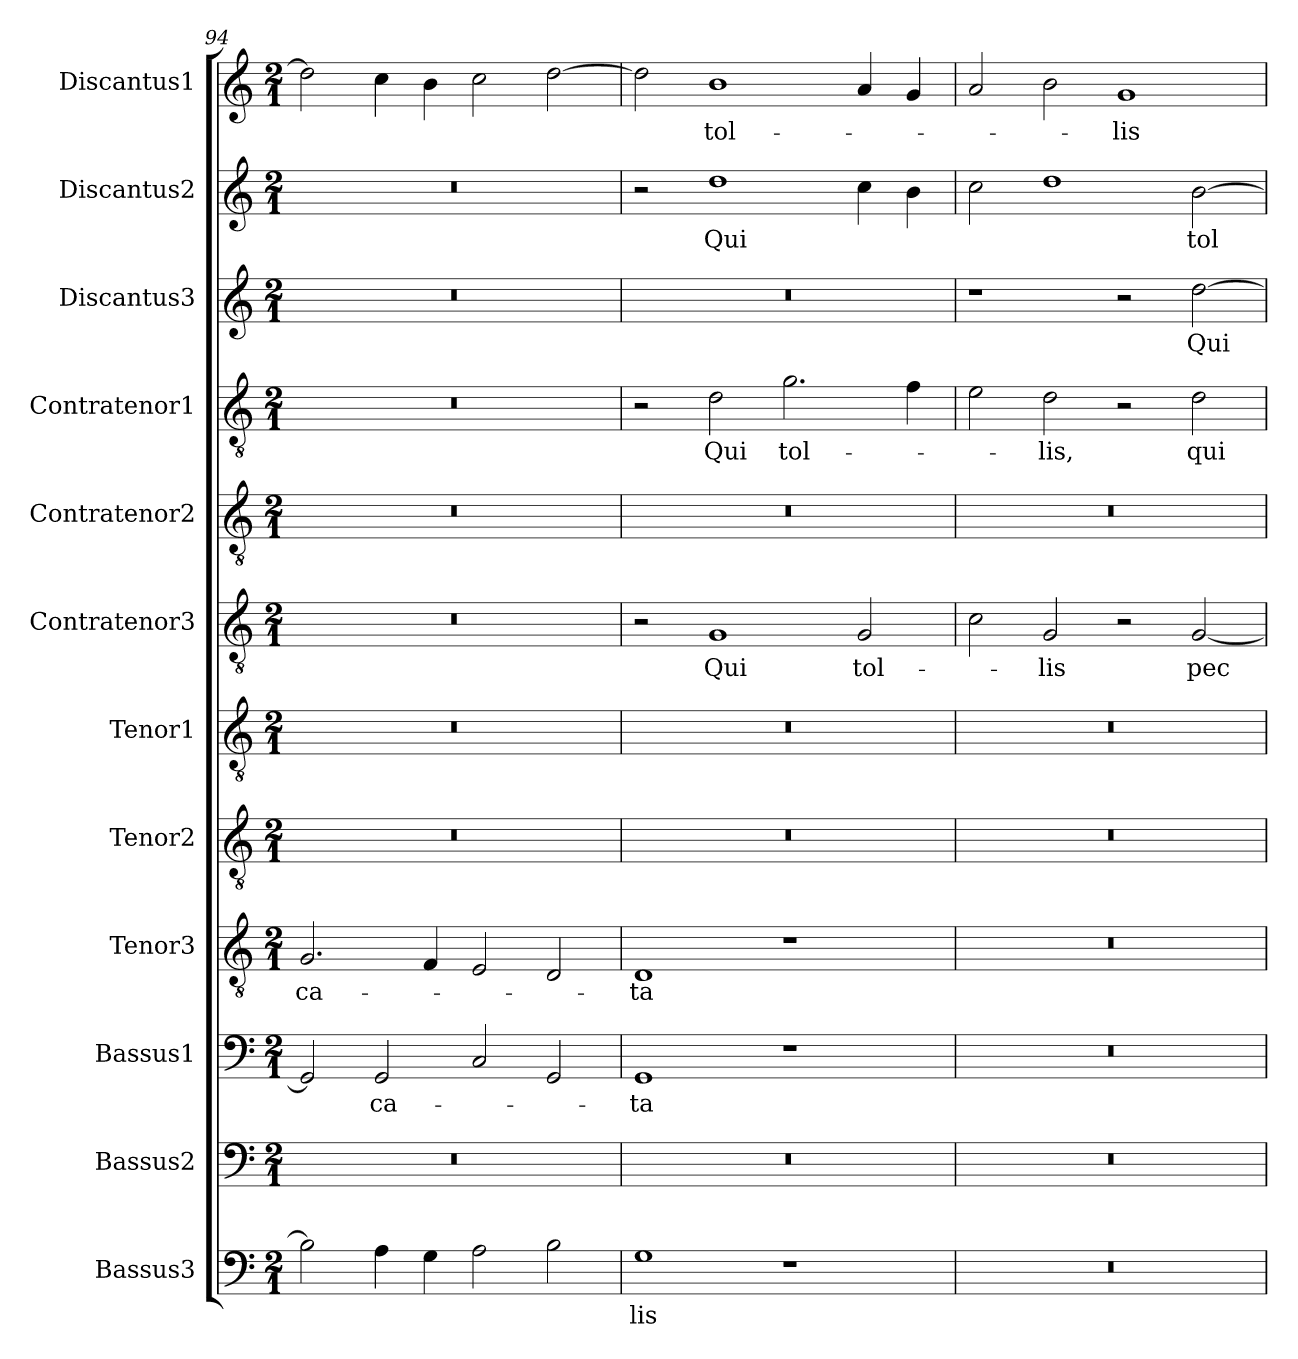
**kern	**text	**kern	**kern	**text	**kern	**text	**kern	**kern	**kern	**text	**kern	**kern	**text	**kern	**text	**kern	**text	**kern	**text
*part12	*part12	*part11	*part10	*part10	*part9	*part9	*part8	*part7	*part6	*part6	*part5	*part4	*part4	*part3	*part3	*part2	*part2	*part1	*part1
*staff12	*staff12	*staff11	*staff10	*staff10	*staff9	*staff9	*staff8	*staff7	*staff6	*staff6	*staff5	*staff4	*staff4	*staff3	*staff3	*staff2	*staff2	*staff1	*staff1
*I"Bassus3	*	*I"Bassus2	*I"Bassus1	*	*I"Tenor3	*	*I"Tenor2	*I"Tenor1	*I"Contratenor3	*	*I"Contratenor2	*I"Contratenor1	*	*I"Discantus3	*	*I"Discantus2	*	*I"Discantus1	*
*I'B3	*	*I'B2	*I'B1	*	*I'T3	*	*I'T2	*I'T1	*I'Ct3	*	*I'Ct2	*I'Ct1	*	*I'D3	*	*I'D2	*	*I'D1	*
*clefF4	*	*clefF4	*clefF4	*	*clefGv2	*	*clefGv2	*clefGv2	*clefGv2	*	*clefGv2	*clefGv2	*	*clefG2	*	*clefG2	*	*clefG2	*
*k[]	*	*k[]	*k[]	*	*k[]	*	*k[]	*k[]	*k[]	*	*k[]	*k[]	*	*k[]	*	*k[]	*	*k[]	*
*M2/1	*	*M2/1	*M2/1	*	*M2/1	*	*M2/1	*M2/1	*M2/1	*	*M2/1	*M2/1	*	*M2/1	*	*M2/1	*	*M2/1	*
=94	=94	=94	=94	=94	=94	=94	=94	=94	=94	=94	=94	=94	=94	=94	=94	=94	=94	=94	=94
2B]	.	0r	2GG]	.	2.G	-ca-	0r	0r	0r	.	0r	0r	.	0r	.	0r	.	2dd]	.
4A	.	.	2GG	-ca-	.	.	.	.	.	.	.	.	.	.	.	.	.	4cc	.
4G	.	.	.	.	4F	.	.	.	.	.	.	.	.	.	.	.	.	4b	.
2A	.	.	2C	.	2E	.	.	.	.	.	.	.	.	.	.	.	.	2cc	.
2B	.	.	2GG	.	2D	.	.	.	.	.	.	.	.	.	.	.	.	[2dd	.
=95	=95	=95	=95	=95	=95	=95	=95	=95	=95	=95	=95	=95	=95	=95	=95	=95	=95	=95	=95
1G	-lis	0r	1GG	-ta	1D	-ta	0r	0r	2r	.	0r	2r	.	0r	.	2r	.	2dd]	.
.	.	.	.	.	.	.	.	.	1G	Qui	.	2d	Qui	.	.	1dd	Qui	1b	tol-
1r	.	.	1r	.	1r	.	.	.	.	.	.	2.g	tol-	.	.	.	.	.	.
.	.	.	.	.	.	.	.	.	2G	tol-	.	.	.	.	.	4cc	.	4a	.
.	.	.	.	.	.	.	.	.	.	.	.	4f	.	.	.	4b	.	4g	.
=96	=96	=96	=96	=96	=96	=96	=96	=96	=96	=96	=96	=96	=96	=96	=96	=96	=96	=96	=96
0r	.	0r	0r	.	0r	.	0r	0r	2c	.	0r	2e	.	1r	.	2cc	.	2a	.
.	.	.	.	.	.	.	.	.	2G	-lis	.	2d	-lis,	.	.	1dd	.	2b	.
.	.	.	.	.	.	.	.	.	2r	.	.	2r	.	2r	.	.	.	1g	-lis
.	.	.	.	.	.	.	.	.	[2G	pec-	.	2d	qui	[2dd	Qui	[2b	tol-	.	.
=	=	=	=	=	=	=	=	=	=	=	=	=	=	=	=	=	=	=	=
*-	*-	*-	*-	*-	*-	*-	*-	*-	*-	*-	*-	*-	*-	*-	*-	*-	*-	*-	*-
